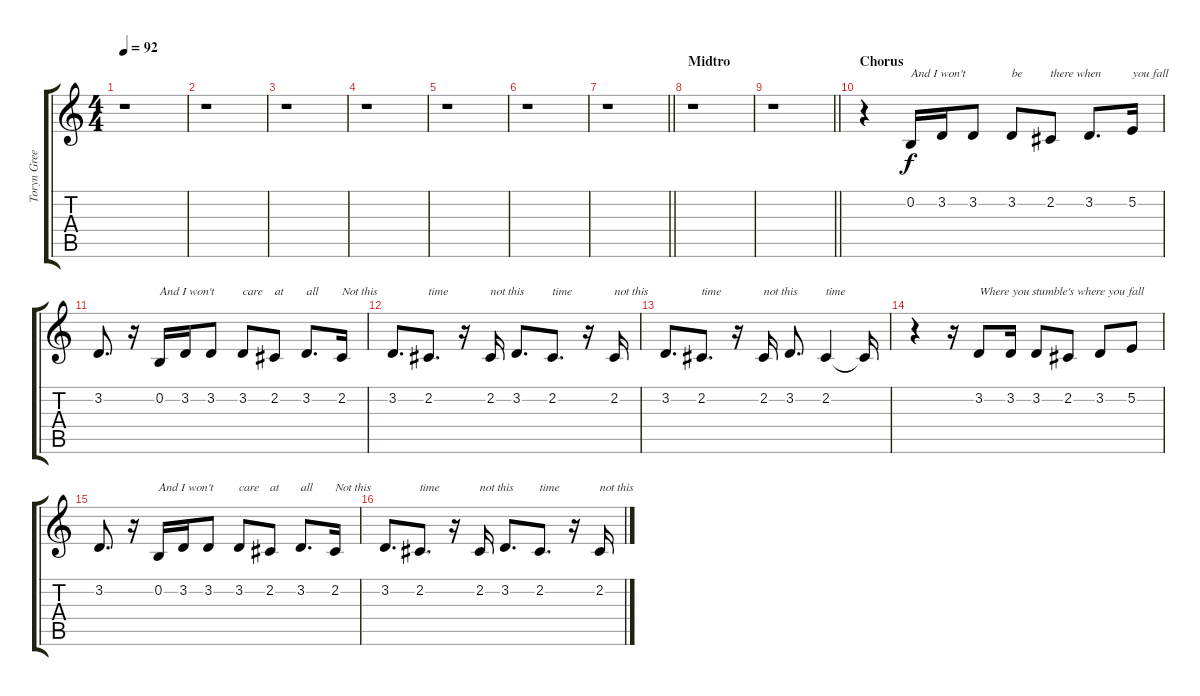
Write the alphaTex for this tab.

\track ("Toryn Green (Vocals)" "Toryn Gree") {instrument violin}
\staff {score tabs}
\tuning (E4 B3 G3 D3 A2 D2) {hide}
\ts (4 4)
\tempo 92
\clef g2
\ks c
r.1{dy f} |
r.1 |
r.1 |
r.1 |
r.1 |
r.1 |
\barLineRight lightlight
r.1 |
\section ("" "Midtro")
r.1 |
\barLineRight lightlight
r.1 |
\section ("" "Chorus")
r.4 0.2.16{txt "And I won't"} 3.2.16 3.2.8 3.2.8{txt "be"} 2.2.8{txt "there when"} 3.2.8{d} 5.2.16{txt "you fall"} |
3.2.8{d} r.16 0.2.16{txt "And I won't"} 3.2.16 3.2.8 3.2.8{txt "care"} 2.2.8{txt "at"} 3.2.8{d txt "all"} 2.2.16{txt "Not this"} |
3.2.8{d} 2.2.8{d txt "time"} r.16 2.2.16{txt "not this"} 3.2.8{d} 2.2.8{d txt "time"} r.16 2.2.16{txt "not this"} |
3.2.8{d} 2.2.8{d txt "time"} r.16 2.2.16{txt "not this"} 3.2.8{d} 2.2.4{txt "time"} 2.2{t}.16 |
r.4 r.16 3.2.8{txt "Where you stumble's where you fall"} 3.2.16 3.2.8 2.2.8 3.2.8 5.2.8 |
3.2.8{d} r.16 0.2.16{txt "And I won't"} 3.2.16 3.2.8 3.2.8{txt "care"} 2.2.8{txt "at"} 3.2.8{d txt "all"} 2.2.16{txt "Not this"} |
3.2.8{d} 2.2.8{d txt "time"} r.16 2.2.16{txt "not this"} 3.2.8{d} 2.2.8{d txt "time"} r.16 2.2.16{txt "not this"}
